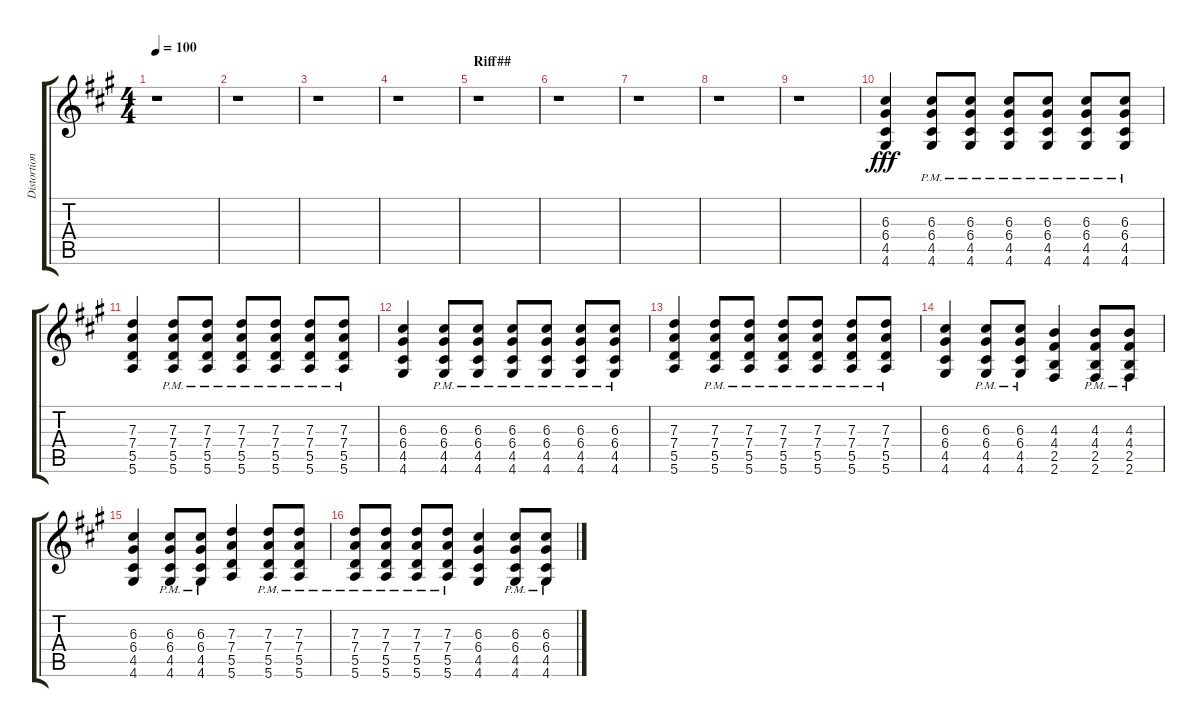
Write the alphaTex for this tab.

\track ("Distortion Guitar" "Distortion") {instrument distortionguitar}
\staff {score tabs}
\tuning (E4 B3 G3 D3 A2 E2) {hide}
\ts (4 4)
\tempo 100
\clef g2
\ks f#minor
r.1{dy f} |
r.1 |
r.1 |
r.1 |
\section ("" "Riff##")
r.1 |
r.1 |
r.1 |
r.1 |
r.1 |
(6.3 6.4 4.5 4.6).4{dy fff volume 11} (6.3 6.4 4.5 4.6{pm}).8 (6.3 6.4 4.5 4.6{pm}).8 (6.3 6.4 4.5 4.6{pm}).8 (6.3 6.4 4.5 4.6{pm}).8 (6.3 6.4 4.5 4.6{pm}).8 (6.3 6.4 4.5 4.6{pm}).8 |
(7.3 7.4 5.5 5.6).4 (7.3 7.4 5.5 5.6{pm}).8 (7.3 7.4 5.5 5.6{pm}).8 (7.3 7.4 5.5 5.6{pm}).8 (7.3 7.4 5.5 5.6{pm}).8 (7.3 7.4 5.5 5.6{pm}).8 (7.3 7.4 5.5 5.6{pm}).8 |
(6.3 6.4 4.5 4.6).4 (6.3 6.4 4.5 4.6{pm}).8 (6.3 6.4 4.5 4.6{pm}).8 (6.3 6.4 4.5 4.6{pm}).8 (6.3 6.4 4.5 4.6{pm}).8 (6.3 6.4 4.5 4.6{pm}).8 (6.3 6.4 4.5 4.6{pm}).8 |
(7.3 7.4 5.5 5.6).4 (7.3 7.4 5.5 5.6{pm}).8 (7.3 7.4 5.5 5.6{pm}).8 (7.3 7.4 5.5 5.6{pm}).8 (7.3 7.4 5.5 5.6{pm}).8 (7.3 7.4 5.5 5.6{pm}).8 (7.3 7.4 5.5 5.6{pm}).8 |
(6.3 6.4 4.5 4.6).4 (6.3 6.4 4.5 4.6{pm}).8 (6.3 6.4 4.5 4.6{pm}).8 (4.3 4.4 2.5 2.6).4 (4.3 4.4 2.5 2.6{pm}).8 (4.3 4.4 2.5 2.6{pm}).8 |
(6.3 6.4 4.5 4.6).4 (6.3 6.4 4.5 4.6{pm}).8 (6.3 6.4 4.5 4.6{pm}).8 (7.3 7.4 5.5 5.6).4 (7.3 7.4 5.5 5.6{pm}).8 (7.3 7.4 5.5 5.6{pm}).8 |
(7.3 7.4 5.5 5.6{pm}).8 (7.3 7.4 5.5 5.6{pm}).8 (7.3 7.4 5.5 5.6{pm}).8 (7.3 7.4 5.5 5.6{pm}).8 (6.3 6.4 4.5 4.6).4 (6.3 6.4 4.5 4.6{pm}).8 (6.3 6.4 4.5 4.6{pm}).8
